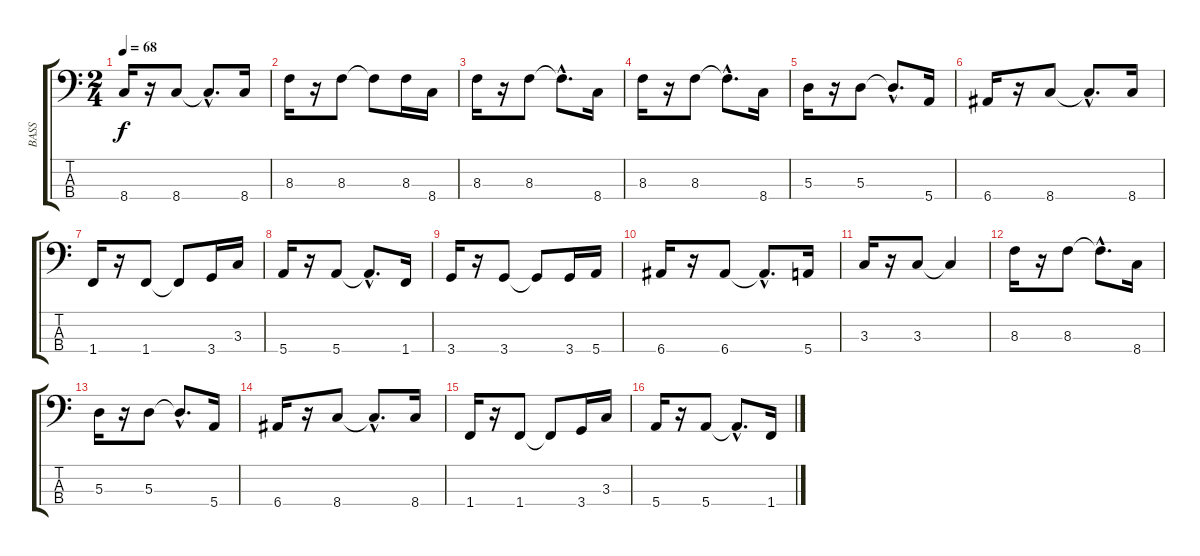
\track ("BASS" "BASS") {instrument electricbassfinger}
\staff {score tabs}
\tuning (G2 D2 A1 E1) {hide}
\ts (2 4)
\tempo 68
\clef f4
\ks c
8.4.16{dy f} r.16 8.4.8 8.4{hac t}.8{d} 8.4.16 |
8.3.16 r.16 8.3.8 8.3{t}.8 8.3.16 8.4.16 |
8.3.16 r.16 8.3.8 8.3{hac t}.8{d} 8.4.16 |
8.3.16 r.16 8.3.8 8.3{hac t}.8{d} 8.4.16 |
5.3.16 r.16 5.3.8 5.3{hac t}.8{d} 5.4.16 |
6.4.16 r.16 8.4.8 8.4{hac t}.8{d} 8.4.16 |
1.4.16 r.16 1.4.8 1.4{t}.8 3.4.16 3.3.16 |
5.4.16 r.16 5.4.8 5.4{hac t}.8{d} 1.4.16 |
3.4.16 r.16 3.4.8 3.4{t}.8 3.4.16 5.4.16 |
6.4.16 r.16 6.4.8 6.4{hac t}.8{d} 5.4.16 |
3.3.16 r.16 3.3.8 3.3{t}.4 |
8.3.16 r.16 8.3.8 8.3{hac t}.8{d} 8.4.16 |
5.3.16 r.16 5.3.8 5.3{hac t}.8{d} 5.4.16 |
6.4.16 r.16 8.4.8 8.4{hac t}.8{d} 8.4.16 |
1.4.16 r.16 1.4.8 1.4{t}.8 3.4.16 3.3.16 |
5.4.16 r.16 5.4.8 5.4{hac t}.8{d} 1.4.16
